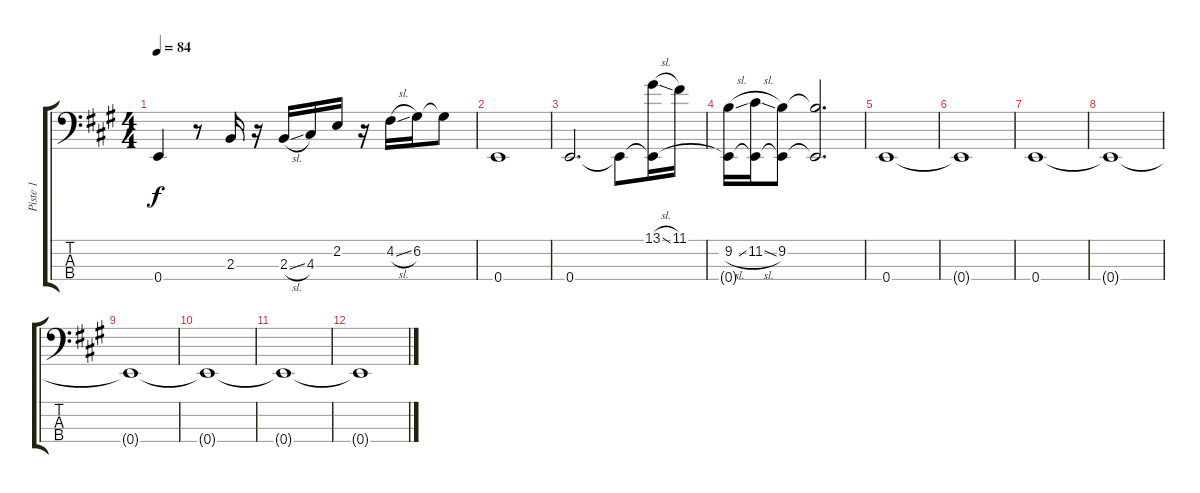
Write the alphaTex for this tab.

\track ("Piste 1" "Piste 1") {instrument electricbassfinger}
\staff {score tabs}
\tuning (G2 D2 A1 E1) {hide}
\ts (4 4)
\tempo 84
\clef f4
\ks a
0.4.4{dy f} r.8 2.3.16 r.16 2.3{sl}.16 4.3.16 2.2.16 r.16 4.2{sl}.16 6.2.16 6.2{t}.8 |
0.4.1 |
0.4.2{d} 0.4{t}.8 (13.1{sl} 0.4{t}).16 11.1.16 |
(9.2{sl} 0.4{t}).16 (11.2{sl} 0.4{t}).16 (9.2 0.4{t}).8 (9.2{t} 0.4{t}).2{d} |
0.4.1 |
0.4{t}.1 |
0.4.1 |
0.4{t}.1 |
0.4{t}.1 |
0.4{t}.1 |
0.4{t}.1 |
0.4{t}.1
